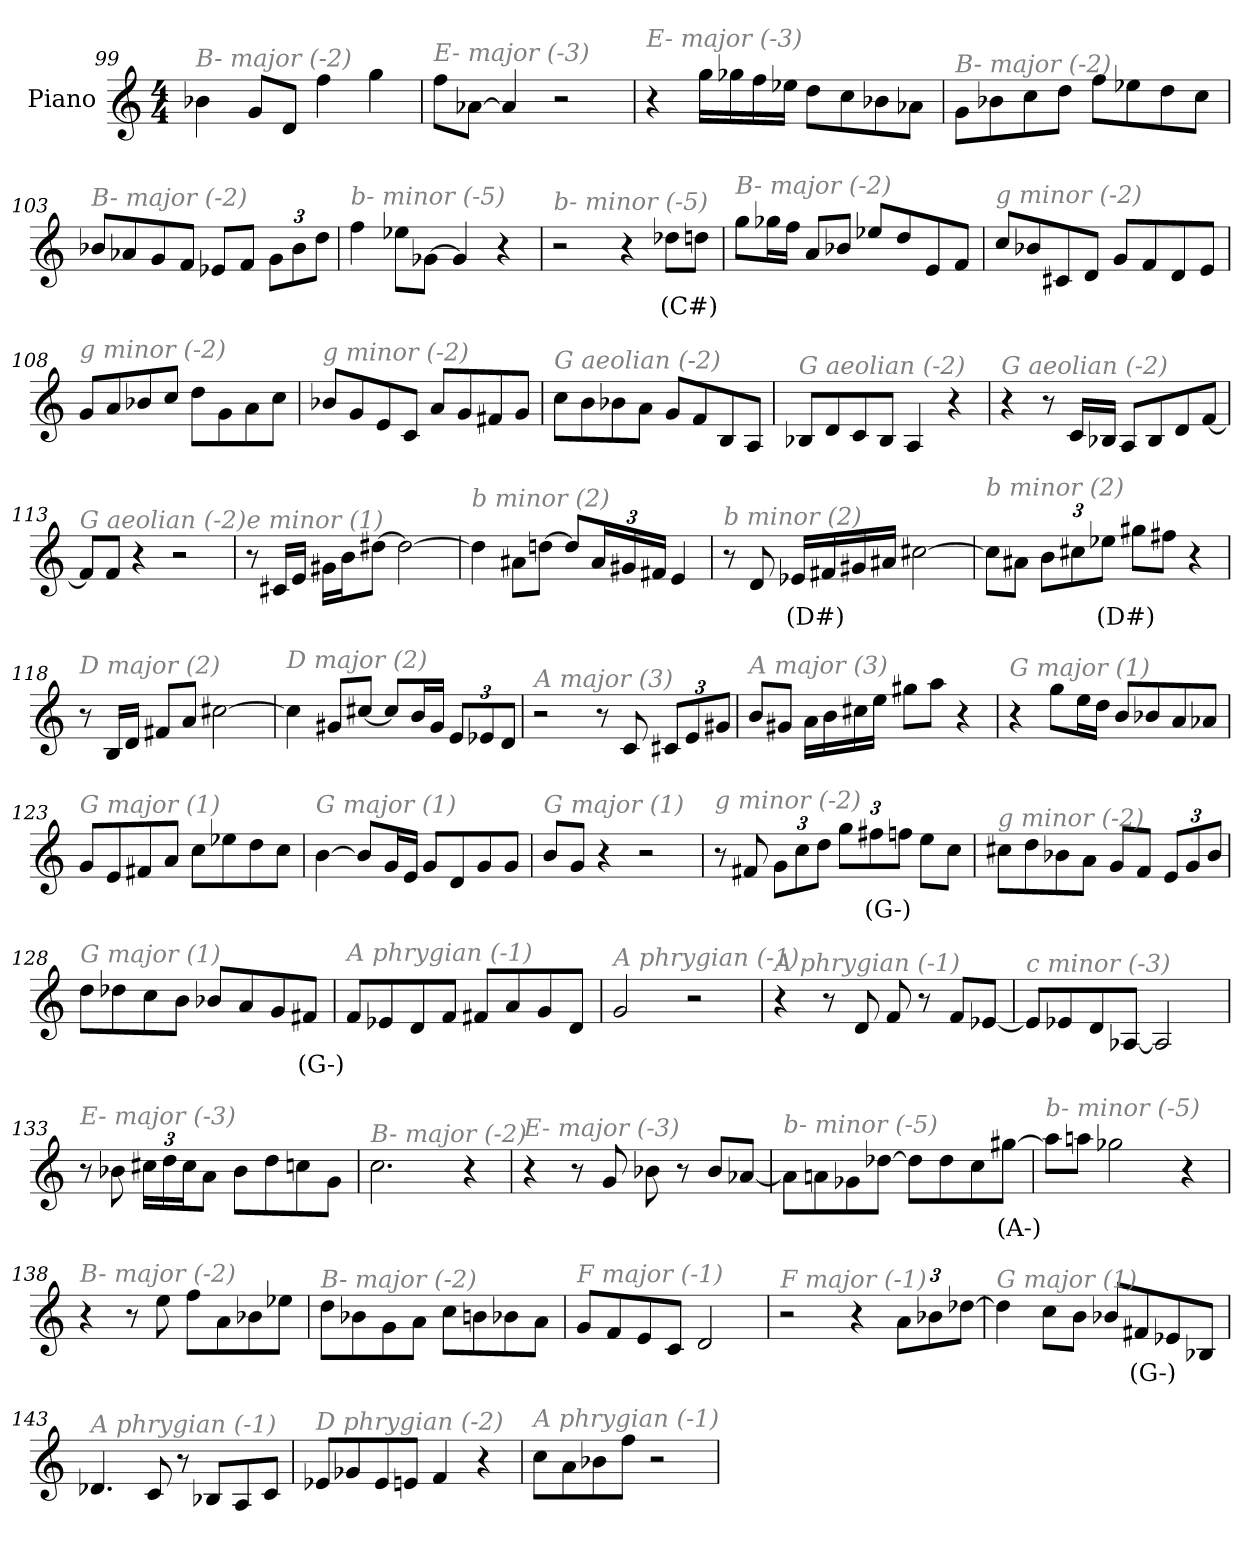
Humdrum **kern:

**kern	**text
*part1	*part1
*staff1	*staff1
*I"Piano	*
*I'Pno	*
*clefG2	*
*k[]	*
*M4/4	*
=99	=99
!LO:TX:i:color=#808080:t=B- major (-2)	!
4b-X\	.
8g/L	.
8d/J	.
4ff\	.
4gg\	.
=100	=100
!LO:TX:i:color=#808080:t=E- major (-3)	!
8ff\L	.
[8a-X\J	.
4a-/]	.
2r	.
!!LO:LB:g=z
=101	=101
!LO:TX:i:color=#808080:t=E- major (-3)	!
4r	.
16gg\LL	.
16gg-X\	.
16ff\	.
16ee-X\JJ	.
8dd\L	.
8cc\	.
8b-X\	.
8a-X\J	.
=102	=102
!LO:TX:i:color=#808080:t=B- major (-2)	!
8g\L	.
8b-X\	.
8cc\	.
8dd\J	.
8ff\L	.
8ee-X\	.
8dd\	.
8cc\J	.
=103	=103
!LO:TX:i:color=#808080:t=B- major (-2)	!
8b-X/L	.
8a-X/	.
8g/	.
8f/J	.
8e-X/L	.
8f/J	.
*Xbrackettup	*
12g\L	.
12b-\	.
12dd\J	.
=104	=104
!LO:TX:i:color=#808080:t=b- minor (-5)	!
4ff\	.
8ee-X\L	.
[8g-X\J	.
4g-/]	.
4r	.
!!LO:LB:g=z
=105	=105
!LO:TX:i:color=#808080:t=b- minor (-5)	!
2r	.
4r	.
8dd-Xi\L	(C#)
8dd\J	.
=106	=106
!LO:TX:i:color=#808080:t=B- major (-2)	!
8gg\L	.
16gg-X\L	.
16ff\JJ	.
8a/L	.
8b-X/J	.
8ee-X/L	.
8dd/	.
8e/	.
8f/J	.
=107	=107
!LO:TX:i:color=#808080:t=g minor (-2)	!
8cc/L	.
8b-X/	.
8c#X/	.
8d/J	.
8g/L	.
8f/	.
8d/	.
8e/J	.
=108	=108
!LO:TX:i:color=#808080:t=g minor (-2)	!
8g/L	.
8a/	.
8b-X/	.
8cc/J	.
8dd\L	.
8g\	.
8a\	.
8cc\J	.
!!LO:LB:g=z
=109	=109
!LO:TX:i:color=#808080:t=g minor (-2)	!
8b-X/L	.
8g/	.
8e/	.
8c/J	.
8a/L	.
8g/	.
8f#X/	.
8g/J	.
=110	=110
!LO:TX:i:color=#808080:t=G aeolian (-2)	!
8cc\L	.
8b\	.
8b-X\	.
8a\J	.
8g/L	.
8f/	.
8B/	.
8A/J	.
=111	=111
!LO:TX:i:color=#808080:t=G aeolian (-2)	!
8B-X/L	.
8d/	.
8c/	.
8B-/J	.
4A/	.
4r	.
=112	=112
!LO:TX:i:color=#808080:t=G aeolian (-2)	!
4r	.
8r	.
16c/LL	.
16B-X/JJ	.
8A/L	.
8B-/	.
8d/	.
[8f/J	.
!!LO:LB:g=z
=113	=113
!LO:TX:i:color=#808080:t=G aeolian (-2)	!
8f/L]	.
8f/J	.
4r	.
2r	.
=114	=114
!LO:TX:i:color=#808080:t=e minor (1)	!
8r	.
16c#X/LL	.
16e/JJ	.
16g#X\LL	.
16b\J	.
[8dd#X\J	.
2dd#\_	.
=115	=115
!LO:TX:i:color=#808080:t=b minor (2)	!
4dd#\]	.
8a#X\L	.
[8ddn\J	.
8dd/L]	.
24a#/L	.
24g#X/	.
24f#X/JJ	.
4e/	.
=116	=116
!LO:TX:i:color=#808080:t=b minor (2)	!
8r	.
8d/	.
16e-Xi/LL	(D#)
16f#X/	.
16g#X/	.
16a#X/JJ	.
[2cc#X\	.
!!LO:LB:g=z
=117	=117
!LO:TX:i:color=#808080:t=b minor (2)	!
8cc#\L]	.
8a#X\J	.
12b\L	.
12cc#X\	.
12ee-Xi\J	(D#)
8gg#X\L	.
8ff#X\J	.
4r	.
=118	=118
!LO:TX:i:color=#808080:t=D major (2)	!
8r	.
16B/LL	.
16d/JJ	.
8f#X/L	.
8a/J	.
[2cc#X\	.
=119	=119
!LO:TX:i:color=#808080:t=D major (2)	!
4cc#\]	.
8g#X/L	.
[8cc#X/J	.
8cc#/L]	.
16b/L	.
16g#/JJ	.
12e/L	.
12e-X/	.
12d/J	.
=120	=120
!LO:TX:i:color=#808080:t=A major (3)	!
2r	.
8r	.
8c/	.
12c#X/L	.
12e/	.
12g#X/J	.
!!LO:LB:g=z
=121	=121
!LO:TX:i:color=#808080:t=A major (3)	!
8b/L	.
8g#X/J	.
16a\LL	.
16b\	.
16cc#X\	.
16ee\JJ	.
8gg#X\L	.
8aa\J	.
4r	.
=122	=122
!LO:TX:i:color=#808080:t=G major (1)	!
4r	.
8gg\L	.
16ee\L	.
16dd\JJ	.
8b/L	.
8b-X/	.
8a/	.
8a-X/J	.
=123	=123
!LO:TX:i:color=#808080:t=G major (1)	!
8g/L	.
8e/	.
8f#X/	.
8a/J	.
8cc\L	.
8ee-X\	.
8dd\	.
8cc\J	.
=124	=124
!LO:TX:i:color=#808080:t=G major (1)	!
[4b\	.
8b/L]	.
16g/L	.
16e/JJ	.
8g/L	.
8d/	.
8g/	.
8g/J	.
!!LO:LB:g=z
=125	=125
!LO:TX:i:color=#808080:t=G major (1)	!
8b/L	.
8g/J	.
4r	.
2r	.
=126	=126
!LO:TX:i:color=#808080:t=g minor (-2)	!
8r	.
8f#X/	.
12g\L	.
12cc\	.
12dd\J	.
12gg\L	.
12ff#Xi\	(G-)
12ff\J	.
8ee\L	.
8cc\J	.
=127	=127
!LO:TX:i:color=#808080:t=g minor (-2)	!
8cc#X\L	.
8dd\	.
8b-X\	.
8a\J	.
8g/L	.
8f/J	.
12e/L	.
12g/	.
12b-/J	.
=128	=128
!LO:TX:i:color=#808080:t=G major (1)	!
8dd\L	.
8dd-X\	.
8cc\	.
8b\J	.
8b-X/L	.
8a/	.
8g/	.
8f#Xi/J	(G-)
!!LO:LB:g=z
=129	=129
!LO:TX:i:color=#808080:t=A phrygian (-1)	!
8f/L	.
8e-X/	.
8d/	.
8f/J	.
8f#X/L	.
8a/	.
8g/	.
8d/J	.
=130	=130
!LO:TX:i:color=#808080:t=A phrygian (-1)	!
2g/	.
2r	.
=131	=131
!LO:TX:i:color=#808080:t=A phrygian (-1)	!
4r	.
8r	.
8d/	.
8f/	.
8r	.
8f/L	.
[8e-X/J	.
=132	=132
!LO:TX:i:color=#808080:t=c minor (-3)	!
8e-/L]	.
8e-X/	.
8d/	.
[8A-X/J	.
2A-/]	.
=133	=133
!LO:TX:i:color=#808080:t=E- major (-3)	!
8r	.
8b-X\	.
24cc#X\LL	.
24dd\	.
24cc#\J	.
8a\J	.
8b-\L	.
8dd\	.
8ccn\	.
8g\J	.
!!LO:LB:g=z
=134	=134
!LO:TX:i:color=#808080:t=B- major (-2)	!
2.cc\	.
4r	.
=135	=135
!LO:TX:i:color=#808080:t=E- major (-3)	!
4r	.
8r	.
8g/	.
8b-X\	.
8r	.
8b-/L	.
[8a-X/J	.
=136	=136
!LO:TX:i:color=#808080:t=b- minor (-5)	!
8a-\L]	.
8an\	.
8g-X\	.
[8dd-X\J	.
8dd-\L]	.
8dd-\	.
8cc\	.
[8gg#Xi\J	(A-)
=137	=137
!LO:TX:i:color=#808080:t=b- minor (-5)	!
8aa-\L]	.
8aan\J	.
2gg-X\	.
4r	.
=138	=138
!LO:TX:i:color=#808080:t=B- major (-2)	!
4r	.
8r	.
8ee\	.
8ff\L	.
8a\	.
8b-X\	.
8ee-X\J	.
!!LO:PB:g=z
=139	=139
!LO:TX:i:color=#808080:t=B- major (-2)	!
8dd\L	.
8b-X\	.
8g\	.
8a\J	.
8cc\L	.
8bn\	.
8b-X\	.
8a\J	.
=140	=140
!LO:TX:i:color=#808080:t=F major (-1)	!
8g/L	.
8f/	.
8e/	.
8c/J	.
2d/	.
=141	=141
!LO:TX:i:color=#808080:t=F major (-1)	!
2r	.
4r	.
12a\L	.
12b-X\	.
[12dd-X\J	.
=142	=142
!LO:TX:i:color=#808080:t=G major (1)	!
4dd-\]	.
8cc\L	.
8b\J	.
8b-X/L	.
8f#Xi/	(G-)
8e-X/	.
8B-X/J	.
=143	=143
!LO:TX:i:color=#808080:t=A phrygian (-1)	!
4.d-X/	.
8c/	.
8r	.
8B-X/L	.
8A/	.
8c/J	.
!!LO:LB:g=z
=144	=144
!LO:TX:i:color=#808080:t=D phrygian (-2)	!
8e-X/L	.
8g-X/	.
8e-/	.
8en/J	.
4f/	.
4r	.
=145	=145
!LO:TX:i:color=#808080:t=A phrygian (-1)	!
8cc\L	.
8a\	.
8b-X\	.
8ff\J	.
2r	.
=	=
*-	*-
